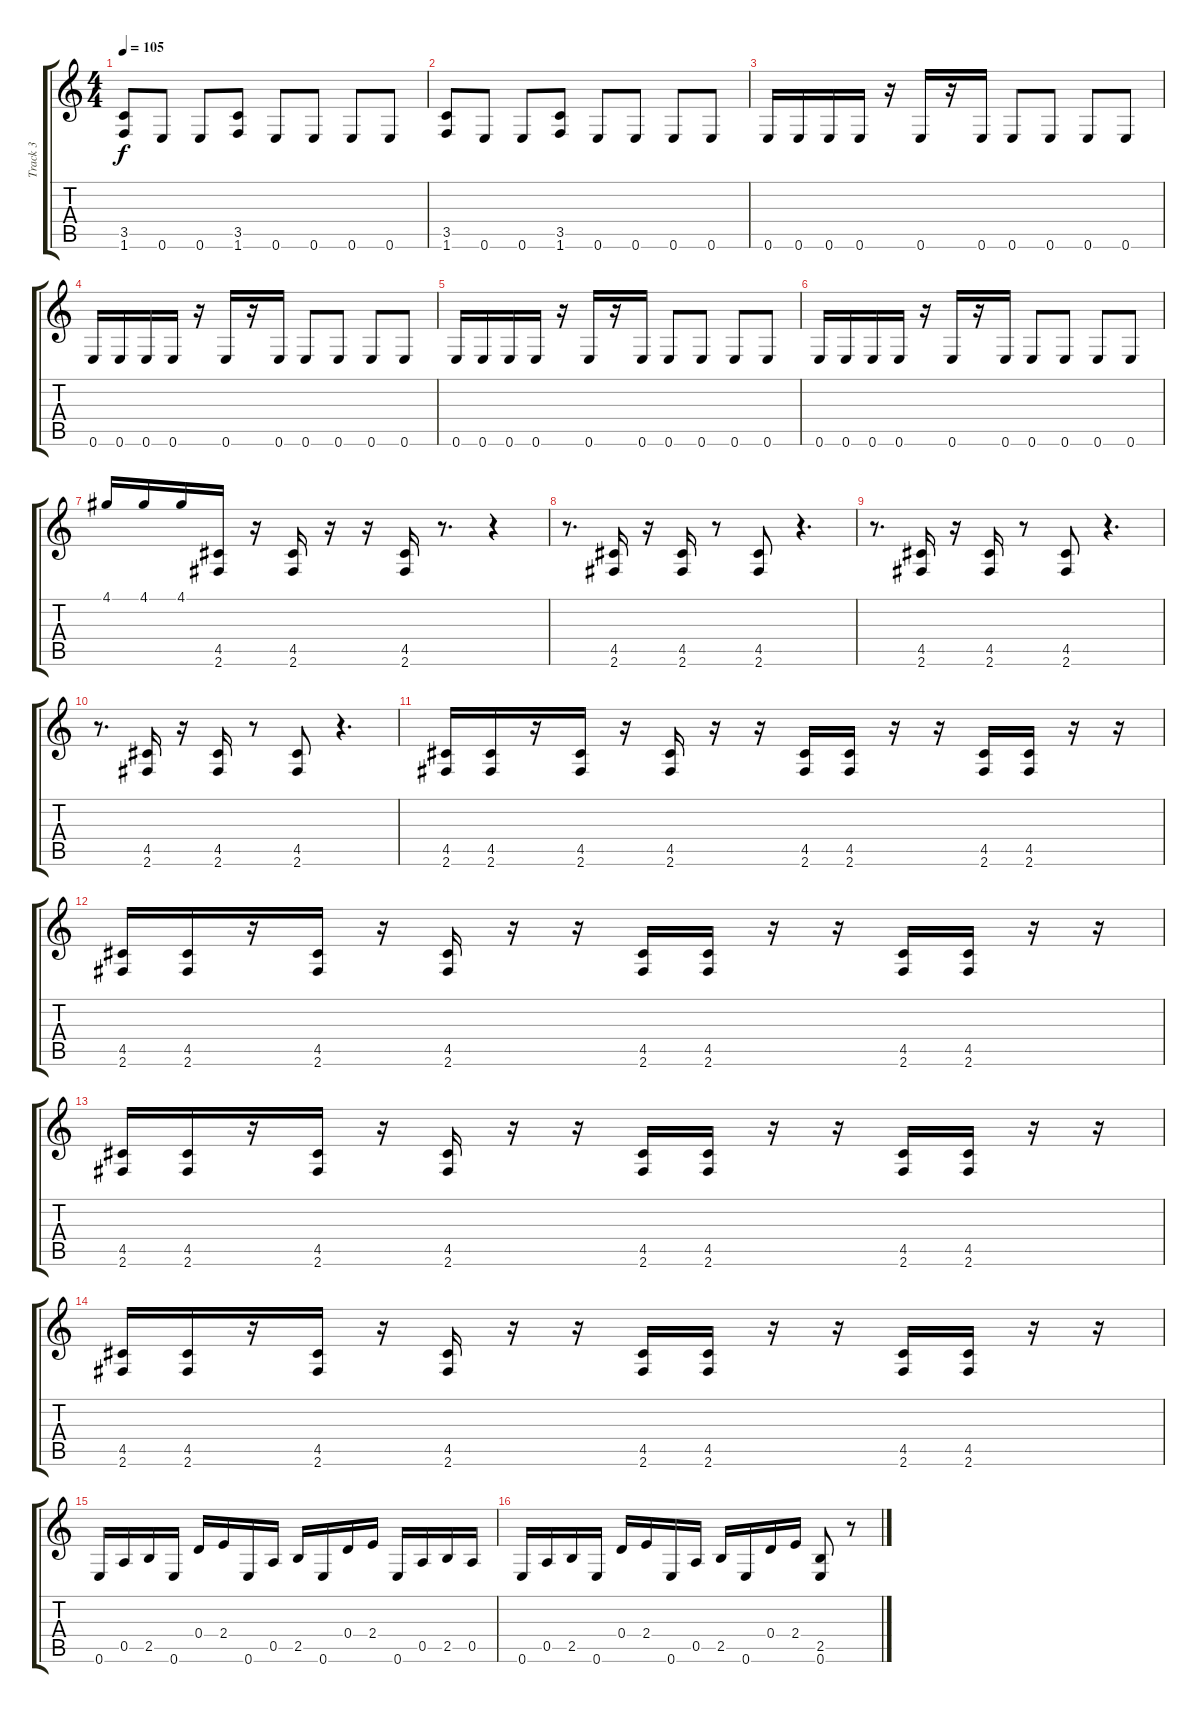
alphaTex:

\track ("Track 3" "Track 3") {instrument distortionguitar}
\staff {score tabs}
\tuning (E4 B3 G3 D3 A2 E2) {hide}
\ts (4 4)
\tempo 105
\clef g2
\ks c
(3.5 1.6).8{dy f} 0.6.8 0.6.8 (3.5 1.6).8 0.6.8 0.6.8 0.6.8 0.6.8 |
(3.5 1.6).8 0.6.8 0.6.8 (3.5 1.6).8 0.6.8 0.6.8 0.6.8 0.6.8 |
0.6.16 0.6.16 0.6.16 0.6.16 r.16 0.6.16 r.16 0.6.16 0.6.8 0.6.8 0.6.8 0.6.8 |
0.6.16 0.6.16 0.6.16 0.6.16 r.16 0.6.16 r.16 0.6.16 0.6.8 0.6.8 0.6.8 0.6.8 |
0.6.16 0.6.16 0.6.16 0.6.16 r.16 0.6.16 r.16 0.6.16 0.6.8 0.6.8 0.6.8 0.6.8 |
0.6.16 0.6.16 0.6.16 0.6.16 r.16 0.6.16 r.16 0.6.16 0.6.8 0.6.8 0.6.8 0.6.8 |
4.1.16{volume 16} 4.1.16 4.1.16 (4.5 2.6).16 r.16 (4.5 2.6).16 r.16 r.16 (4.5 2.6).16 r.8{d} r.4 |
r.8{d} (4.5 2.6).16 r.16 (4.5 2.6).16 r.8 (4.5 2.6).8 r.4{d} |
r.8{d} (4.5 2.6).16 r.16 (4.5 2.6).16 r.8 (4.5 2.6).8 r.4{d} |
r.8{d} (4.5 2.6).16 r.16 (4.5 2.6).16 r.8 (4.5 2.6).8 r.4{d} |
(4.5 2.6).16 (4.5 2.6).16 r.16 (4.5 2.6).16 r.16 (4.5 2.6).16 r.16 r.16 (4.5 2.6).16 (4.5 2.6).16 r.16 r.16 (4.5 2.6).16 (4.5 2.6).16 r.16 r.16 |
(4.5 2.6).16 (4.5 2.6).16 r.16 (4.5 2.6).16 r.16 (4.5 2.6).16 r.16 r.16 (4.5 2.6).16 (4.5 2.6).16 r.16 r.16 (4.5 2.6).16 (4.5 2.6).16 r.16 r.16 |
(4.5 2.6).16 (4.5 2.6).16 r.16 (4.5 2.6).16 r.16 (4.5 2.6).16 r.16 r.16 (4.5 2.6).16 (4.5 2.6).16 r.16 r.16 (4.5 2.6).16 (4.5 2.6).16 r.16 r.16 |
(4.5 2.6).16 (4.5 2.6).16 r.16 (4.5 2.6).16 r.16 (4.5 2.6).16 r.16 r.16 (4.5 2.6).16 (4.5 2.6).16 r.16 r.16 (4.5 2.6).16 (4.5 2.6).16 r.16 r.16 |
0.6.16 0.5.16 2.5.16 0.6.16 0.4.16 2.4.16 0.6.16 0.5.16 2.5.16 0.6.16 0.4.16 2.4.16 0.6.16 0.5.16 2.5.16 0.5.16 |
0.6.16 0.5.16 2.5.16 0.6.16 0.4.16 2.4.16 0.6.16 0.5.16 2.5.16 0.6.16 0.4.16 2.4.16 (2.5 0.6).8 r.8
